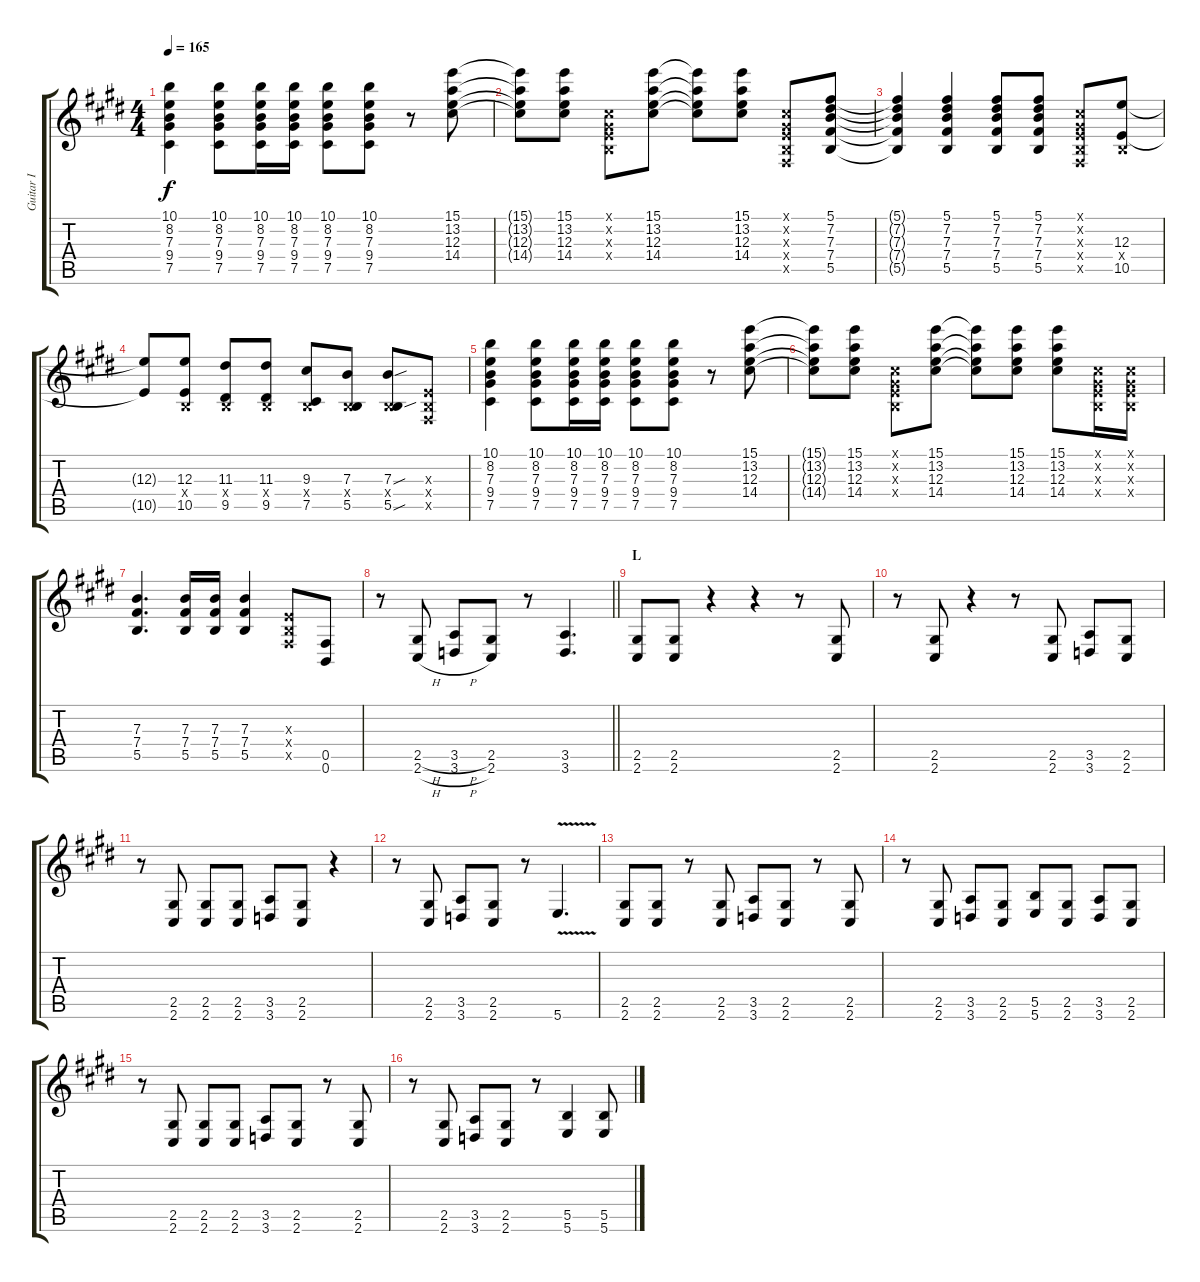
\track ("Guitar I" "Guitar I") {instrument overdrivenguitar}
\staff {score tabs}
\tuning (Db4 Ab3 E3 B2 Gb2 B1) {hide}
\ts (4 4)
\tempo 165
\clef g2
\ks e
(10.1 8.2 7.3 9.4 7.5).4{dy f} (10.1 8.2 7.3 9.4 7.5).8 (10.1 8.2 7.3 9.4 7.5).16 (10.1 8.2 7.3 9.4 7.5).16 (10.1 8.2 7.3 9.4 7.5).8 (10.1 8.2 7.3 9.4 7.5).8 r.8 (15.1 13.2 12.3 14.4).8 |
(15.1{t} 13.2{t} 12.3{t} 14.4{t}).8 (15.1 13.2 12.3 14.4).8 (0.1{x} 0.2{x} 0.3{x} 0.4{x}).8 (15.1 13.2 12.3 14.4).8 (15.1{t} 13.2{t} 12.3{t} 14.4{t}).8 (15.1 13.2 12.3 14.4).8 (0.1{x} 0.2{x} 0.3{x} 0.4{x} 0.5{x}).8 (5.1 7.2 7.3 7.4 5.5).8 |
(5.1{t} 7.2{t} 7.3{t} 7.4{t} 5.5{t}).4 (5.1 7.2 7.3 7.4 5.5).4 (5.1 7.2 7.3 7.4 5.5).8 (5.1 7.2 7.3 7.4 5.5).8 (0.1{x} 0.2{x} 0.3{x} 0.4{x} 0.5{x}).8 (12.3 0.4{x} 10.5).8 |
(12.3{t} 10.5{t}).8 (12.3 0.4{x} 10.5).8 (11.3 0.4{x} 9.5).8 (11.3 0.4{x} 9.5).8 (9.3 0.4{x} 7.5).8 (7.3 0.4{x} 5.5).8 (7.3{sou} 0.4{x} 5.5{sou}).8 (0.3{x} 0.4{x} 0.5{x}).8 |
(10.1 8.2 7.3 9.4 7.5).4 (10.1 8.2 7.3 9.4 7.5).8 (10.1 8.2 7.3 9.4 7.5).16 (10.1 8.2 7.3 9.4 7.5).16 (10.1 8.2 7.3 9.4 7.5).8 (10.1 8.2 7.3 9.4 7.5).8 r.8 (15.1 13.2 12.3 14.4).8 |
(15.1{t} 13.2{t} 12.3{t} 14.4{t}).8 (15.1 13.2 12.3 14.4).8 (0.1{x} 0.2{x} 0.3{x} 0.4{x}).8 (15.1 13.2 12.3 14.4).8 (15.1{t} 13.2{t} 12.3{t} 14.4{t}).8 (15.1 13.2 12.3 14.4).8 (15.1 13.2 12.3 14.4).8 (0.1{x} 0.2{x} 0.3{x} 0.4{x}).16 (0.1{x} 0.2{x} 0.3{x} 0.4{x}).16 |
(7.3 7.4 5.5).4{d} (7.3 7.4 5.5).16 (7.3 7.4 5.5).16 (7.3 7.4 5.5).4 (0.3{x} 0.4{x} 0.5{x}).8 (0.5 0.6).8 |
\barLineRight lightlight
r.8 (2.5{h} 2.6{h}).8 (3.5{h} 3.6{h}).8 (2.5 2.6).8 r.8 (3.5 3.6).4{d} |
\section ("" "L")
(2.5 2.6).8 (2.5 2.6).8 r.4 r.4 r.8 (2.5 2.6).8 |
r.8 (2.5 2.6).8 r.4 r.8 (2.5 2.6).8 (3.5 3.6).8 (2.5 2.6).8 |
r.8 (2.5 2.6).8 (2.5 2.6).8 (2.5 2.6).8 (3.5 3.6).8 (2.5 2.6).8 r.4 |
r.8 (2.5 2.6).8 (3.5 3.6).8 (2.5 2.6).8 r.8 5.6{v}.4{d} |
(2.5 2.6).8 (2.5 2.6).8 r.8 (2.5 2.6).8 (3.5 3.6).8 (2.5 2.6).8 r.8 (2.5 2.6).8 |
r.8 (2.5 2.6).8 (3.5 3.6).8 (2.5 2.6).8 (5.5 5.6).8 (2.5 2.6).8 (3.5 3.6).8 (2.5 2.6).8 |
r.8 (2.5 2.6).8 (2.5 2.6).8 (2.5 2.6).8 (3.5 3.6).8 (2.5 2.6).8 r.8 (2.5 2.6).8 |
r.8 (2.5 2.6).8 (3.5 3.6).8 (2.5 2.6).8 r.8 (5.5 5.6).4 (5.5 5.6).8
